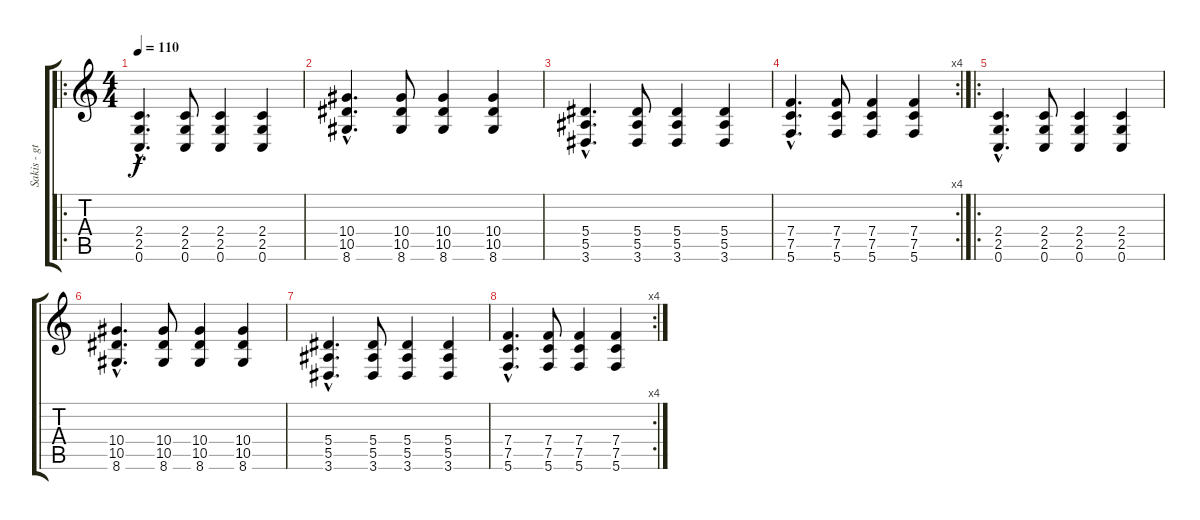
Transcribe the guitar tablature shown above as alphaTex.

\track ("Sakis - gtr2" "Sakis - gt") {instrument distortionguitar}
\staff {score tabs}
\tuning (C4 G3 Eb3 Bb2 F2 C2) {hide}
\ro
\ts (4 4)
\tempo 110
\clef g2
\ks c
(2.4{hac} 2.5{hac} 0.6{hac}).4{d dy f volume 16} (2.4 2.5 0.6).8 (2.4 2.5 0.6).4 (2.4 2.5 0.6).4 |
(10.4{hac} 10.5{hac} 8.6{hac}).4{d} (10.4 10.5 8.6).8 (10.4 10.5 8.6).4 (10.4 10.5 8.6).4 |
(5.4{hac} 5.5{hac} 3.6{hac}).4{d} (5.4 5.5 3.6).8 (5.4 5.5 3.6).4 (5.4 5.5 3.6).4 |
\rc 4
(7.4{hac} 7.5{hac} 5.6{hac}).4{d} (7.4 7.5 5.6).8 (7.4 7.5 5.6).4 (7.4 7.5 5.6).4 |
\ro
(2.4{hac} 2.5{hac} 0.6{hac}).4{d volume 0} (2.4 2.5 0.6).8 (2.4 2.5 0.6).4 (2.4 2.5 0.6).4 |
(10.4{hac} 10.5{hac} 8.6{hac}).4{d} (10.4 10.5 8.6).8 (10.4 10.5 8.6).4 (10.4 10.5 8.6).4 |
(5.4{hac} 5.5{hac} 3.6{hac}).4{d} (5.4 5.5 3.6).8 (5.4 5.5 3.6).4 (5.4 5.5 3.6).4 |
\rc 4
(7.4{hac} 7.5{hac} 5.6{hac}).4{d} (7.4 7.5 5.6).8 (7.4 7.5 5.6).4 (7.4 7.5 5.6).4
